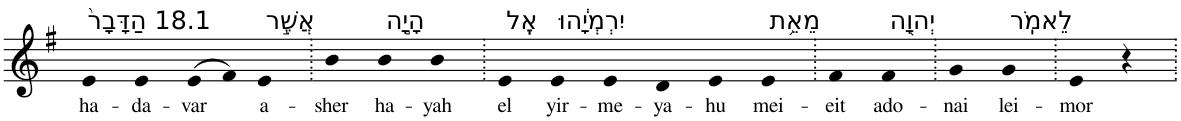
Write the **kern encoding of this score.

**kern	**text
*part1	*part1
*staff1	*staff1
*I"Piano	*
*I'Pno	*
*clefG2	*
*k[f#]	*
*G:	*
=1	=1
!LO:TX:a:t=18.1 הַדָּבָר֙	!
!	!LO:LY:b
4e	ha-
!	!LO:LY:b
4e	-da-
!	!LO:LY:b
(>8e	-var
8f#)	.
!LO:TX:a:t=אֲשֶׁ֣ר	!
!	!LO:LY:b
4e	a-
=2.	=2.
!	!LO:LY:b
4b	-sher
!LO:TX:a:t=הָיָ֣ה	!
!	!LO:LY:b
4b	ha-
!	!LO:LY:b
4b	-yah
=3.	=3.
!LO:TX:a:t=אֶֽל	!
!	!LO:LY:b
4e	el
!LO:TX:a:t=יִרְמְיָ֔הוּ	!
!	!LO:LY:b
4e	yir-
!	!LO:LY:b
4e	-me-
!	!LO:LY:b
4d	-ya-
!	!LO:LY:b
4e	-hu
!LO:TX:a:t=מֵאֵ֥ת	!
!	!LO:LY:b
4e	mei-
=4.	=4.
!	!LO:LY:b
4f#	-eit
!LO:TX:a:t=יְהוָ֖ה	!
!	!LO:LY:b
4f#	ado-
=5.	=5.
!	!LO:LY:b
4g	-nai
!LO:TX:a:t=לֵאמֹֽר	!
!	!LO:LY:b
4g	lei-
=6.	=6.
!	!LO:LY:b
4e	-mor
4r	.
=.	=.
*-	*-
